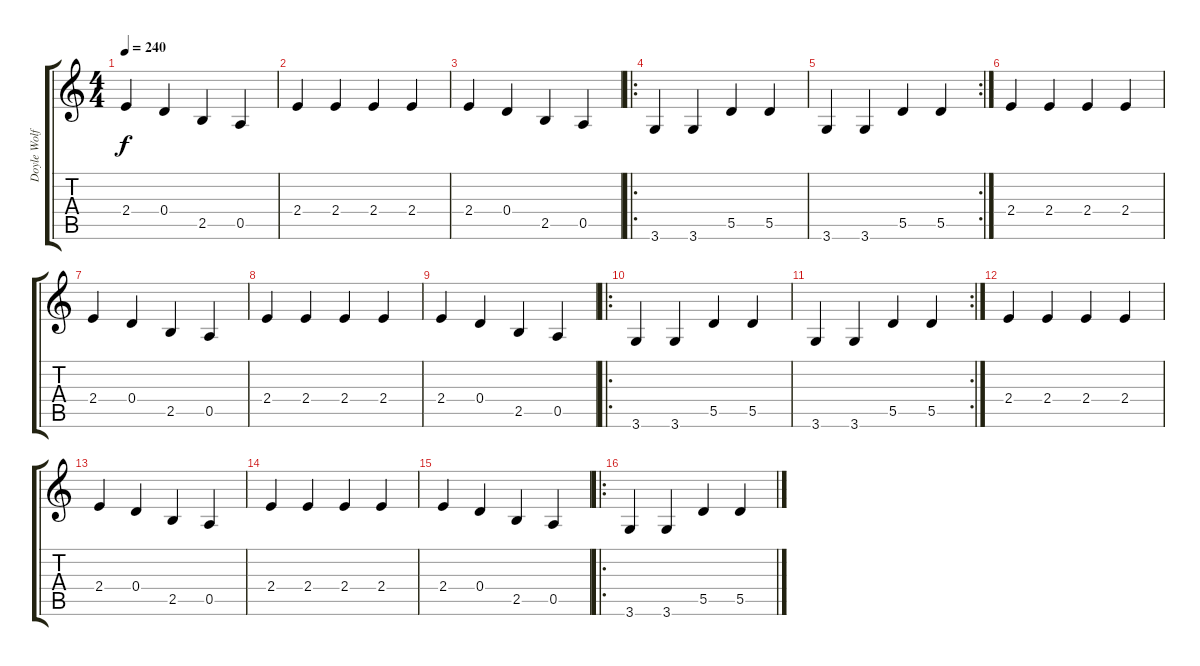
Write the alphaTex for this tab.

\track ("Doyle Wolfgang" "Doyle Wolf") {instrument overdrivenguitar}
\staff {score tabs}
\tuning (E4 B3 G3 D3 A2 E2) {hide}
\ts (4 4)
\tempo 240
\clef g2
\ks c
2.4.4{dy f} 0.4.4 2.5.4 0.5.4 |
2.4.4 2.4.4 2.4.4 2.4.4 |
2.4.4 0.4.4 2.5.4 0.5.4 |
\ro
3.6.4 3.6.4 5.5.4 5.5.4 |
\rc 2
3.6.4 3.6.4 5.5.4 5.5.4 |
2.4.4 2.4.4 2.4.4 2.4.4 |
2.4.4 0.4.4 2.5.4 0.5.4 |
2.4.4 2.4.4 2.4.4 2.4.4 |
2.4.4 0.4.4 2.5.4 0.5.4 |
\ro
3.6.4 3.6.4 5.5.4 5.5.4 |
\rc 2
3.6.4 3.6.4 5.5.4 5.5.4 |
2.4.4 2.4.4 2.4.4 2.4.4 |
2.4.4 0.4.4 2.5.4 0.5.4 |
2.4.4 2.4.4 2.4.4 2.4.4 |
2.4.4 0.4.4 2.5.4 0.5.4 |
\ro
3.6.4 3.6.4 5.5.4 5.5.4
